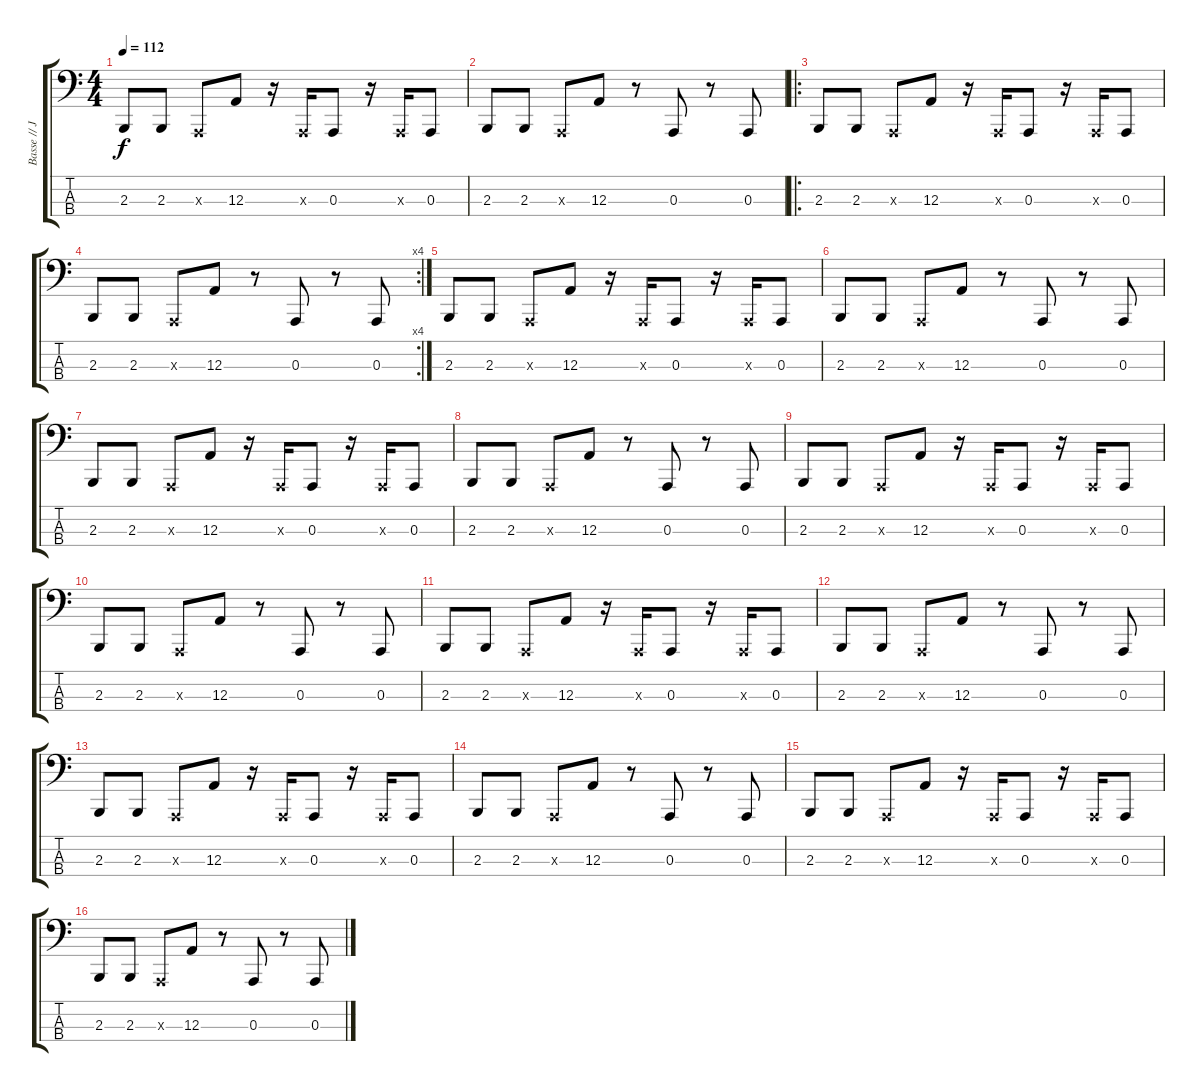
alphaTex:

\track ("Basse // Jeordie White" "Basse // J") {instrument lead8bassandlead}
\staff {score tabs}
\tuning (G2 D2 A1 D1) {hide}
\ts (4 4)
\tempo 112
\clef f4
\ks c
2.3.8{dy f} 2.3.8 0.3{x}.8 12.3.8 r.16 0.3{x}.16 0.3.8 r.16 0.3{x}.16 0.3.8 |
2.3.8 2.3.8 0.3{x}.8 12.3.8 r.8 0.3.8 r.8 0.3.8 |
\ro
2.3.8 2.3.8 0.3{x}.8 12.3.8 r.16 0.3{x}.16 0.3.8 r.16 0.3{x}.16 0.3.8 |
\rc 4
2.3.8 2.3.8 0.3{x}.8 12.3.8 r.8 0.3.8 r.8 0.3.8 |
2.3.8 2.3.8 0.3{x}.8 12.3.8 r.16 0.3{x}.16 0.3.8 r.16 0.3{x}.16 0.3.8 |
2.3.8 2.3.8 0.3{x}.8 12.3.8 r.8 0.3.8 r.8 0.3.8 |
2.3.8 2.3.8 0.3{x}.8 12.3.8 r.16 0.3{x}.16 0.3.8 r.16 0.3{x}.16 0.3.8 |
2.3.8 2.3.8 0.3{x}.8 12.3.8 r.8 0.3.8 r.8 0.3.8 |
2.3.8 2.3.8 0.3{x}.8 12.3.8 r.16 0.3{x}.16 0.3.8 r.16 0.3{x}.16 0.3.8 |
2.3.8 2.3.8 0.3{x}.8 12.3.8 r.8 0.3.8 r.8 0.3.8 |
2.3.8 2.3.8 0.3{x}.8 12.3.8 r.16 0.3{x}.16 0.3.8 r.16 0.3{x}.16 0.3.8 |
2.3.8 2.3.8 0.3{x}.8 12.3.8 r.8 0.3.8 r.8 0.3.8 |
2.3.8 2.3.8 0.3{x}.8 12.3.8 r.16 0.3{x}.16 0.3.8 r.16 0.3{x}.16 0.3.8 |
2.3.8 2.3.8 0.3{x}.8 12.3.8 r.8 0.3.8 r.8 0.3.8 |
2.3.8 2.3.8 0.3{x}.8 12.3.8 r.16 0.3{x}.16 0.3.8 r.16 0.3{x}.16 0.3.8 |
2.3.8 2.3.8 0.3{x}.8 12.3.8 r.8 0.3.8 r.8 0.3.8
